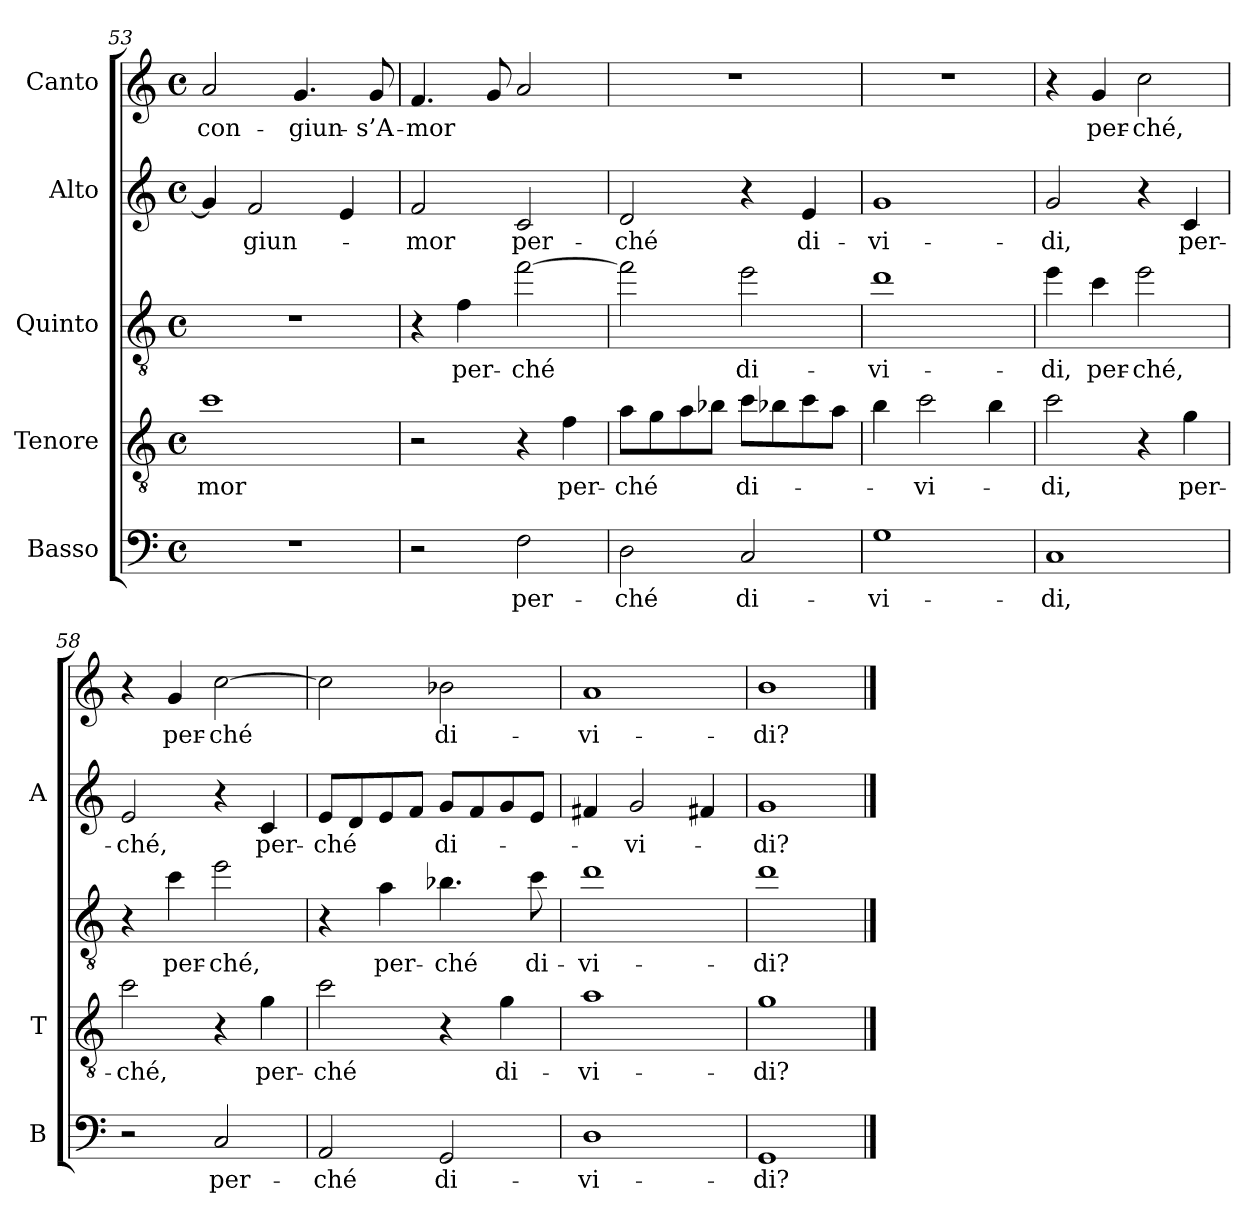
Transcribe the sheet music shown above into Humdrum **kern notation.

**kern	**text	**kern	**text	**kern	**text	**kern	**text	**kern	**text
*part5	*part5	*part4	*part4	*part3	*part3	*part2	*part2	*part1	*part1
*staff5	*staff5	*staff4	*staff4	*staff3	*staff3	*staff2	*staff2	*staff1	*staff1
*I"Basso	*	*I"Tenore	*	*I"Quinto	*	*I"Alto	*	*I"Canto	*
*I'B	*	*I'T	*	*	*	*I'A	*	*	*
*clefF4	*	*clefGv2	*	*clefGv2	*	*clefG2	*	*clefG2	*
*k[]	*	*k[]	*	*k[]	*	*k[]	*	*k[]	*
*C:	*	*C:	*	*C:	*	*C:	*	*C:	*
*M4/4	*	*M4/4	*	*M4/4	*	*M4/4	*	*M4/4	*
*met(c)	*	*met(c)	*	*met(c)	*	*met(c)	*	*met(c)	*
=53	=53	=53	=53	=53	=53	=53	=53	=53	=53
1r	.	1cc	-mor	1r	.	4g]	.	2a	con-
.	.	.	.	.	.	2f	giun-	.	.
.	.	.	.	.	.	.	.	4.g	giun-
.	.	.	.	.	.	4e	.	.	.
.	.	.	.	.	.	.	.	8g	s’A-
=54	=54	=54	=54	=54	=54	=54	=54	=54	=54
2r	.	2r	.	4r	.	2f	-mor	4.f	-mor
.	.	.	.	4f	per-	.	.	.	.
.	.	.	.	.	.	.	.	8g	.
2F	per-	4r	.	[2ff	-ché	2c	per-	2a	.
.	.	4f	per-	.	.	.	.	.	.
!!LO:LB:g=z
=55	=55	=55	=55	=55	=55	=55	=55	=55	=55
2D	-ché	8aL	-ché	2ff]	.	2d	-ché	1r	.
.	.	8g	.	.	.	.	.	.	.
.	.	8a	.	.	.	.	.	.	.
.	.	8b-XJ	.	.	.	.	.	.	.
2C	di-	8ccL	di-	2ee	di-	4r	.	.	.
.	.	8b-X	.	.	.	.	.	.	.
.	.	8cc	.	.	.	4e	di-	.	.
.	.	8aJ	.	.	.	.	.	.	.
=56	=56	=56	=56	=56	=56	=56	=56	=56	=56
1G	vi-	4b	.	1dd	vi-	1g	vi-	1r	.
.	.	2cc	vi-	.	.	.	.	.	.
.	.	4b	.	.	.	.	.	.	.
=57	=57	=57	=57	=57	=57	=57	=57	=57	=57
1C	-di,	2cc	-di,	4ee	-di,	2g	-di,	4r	.
.	.	.	.	4cc	per-	.	.	4g	per-
.	.	4r	.	2ee	-ché,	4r	.	2cc	-ché,
.	.	4g	per-	.	.	4c	per-	.	.
=58	=58	=58	=58	=58	=58	=58	=58	=58	=58
2r	.	2cc	-ché,	4r	.	2e	-ché,	4r	.
.	.	.	.	4cc	per-	.	.	4g	per-
2C	per-	4r	.	2ee	-ché,	4r	.	[2cc	-ché
.	.	4g	per-	.	.	4c	per-	.	.
=59	=59	=59	=59	=59	=59	=59	=59	=59	=59
2AA	-ché	2cc	-ché	4r	.	8eL	-ché	2cc]	.
.	.	.	.	.	.	8d	.	.	.
.	.	.	.	4a	per-	8e	.	.	.
.	.	.	.	.	.	8fJ	.	.	.
2GG	di-	4r	.	4.b-X	-ché	8gL	di-	2b-X	di-
.	.	.	.	.	.	8f	.	.	.
.	.	4g	di-	.	.	8g	.	.	.
.	.	.	.	8cc	di-	8eJ	.	.	.
=60	=60	=60	=60	=60	=60	=60	=60	=60	=60
1D	vi-	1a	vi-	1dd	vi-	4f#X	.	1a	vi-
.	.	.	.	.	.	2g	vi-	.	.
.	.	.	.	.	.	4f#X	.	.	.
=61	=61	=61	=61	=61	=61	=61	=61	=61	=61
1GG	-di?	1g	-di?	1dd	-di?	1g	-di?	1b	-di?
==	==	==	==	==	==	==	==	==	==
*-	*-	*-	*-	*-	*-	*-	*-	*-	*-
